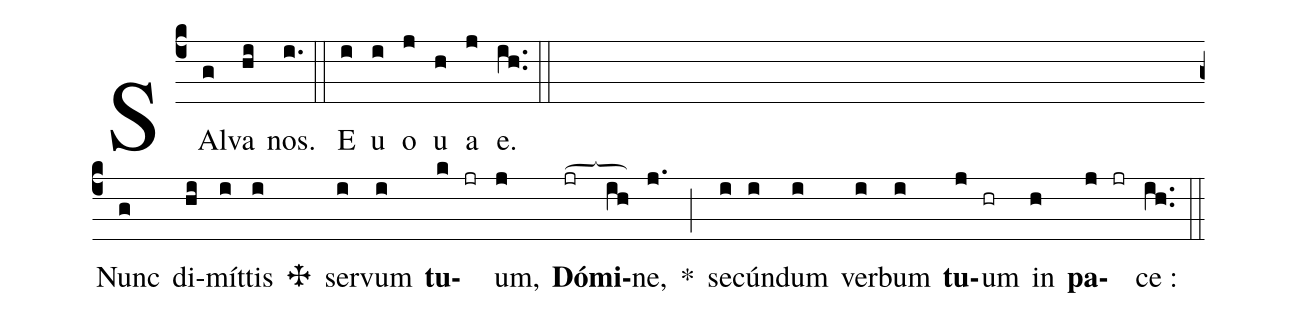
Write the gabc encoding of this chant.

%%
(c4) SAl(g)va(hi) nos.(i.) (::) E(i) u(i) o(j) u(h) a(j) e.(ih..) (::Z) Nunc(g) di(hi)m<v>\'{i}</v>t(i)tis(i) <v>\grealtcross</v>() ser(i)vum(i) <b>tu</b>(k)(jr)um,(j) <b>D<v>\'{o}</v></b>(jr[ocb:1;8.7mm])<b>mi</b>(ih)ne,(j.) <v>\gresixstar</v>(;) se(i)c<v>\'{u}</v>n(i)dum(i) ver(i)bum(i) <b>tu</b>(j)um(hr) in(h) <b>pa</b>(j)(jr)ce :(ih..) (::)
